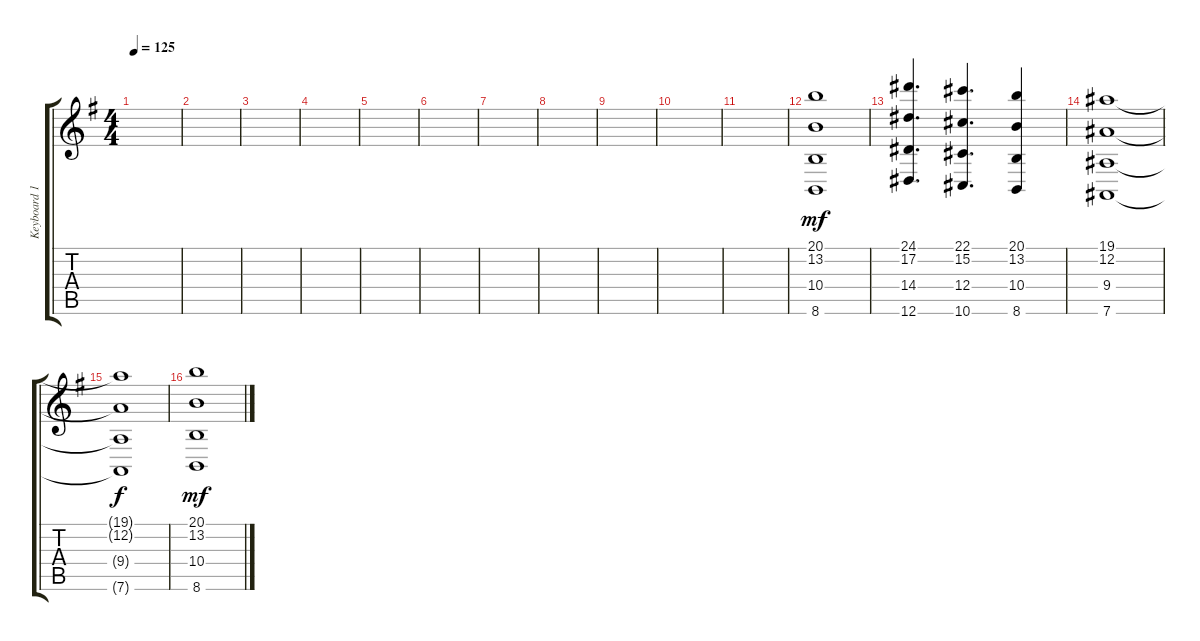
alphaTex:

\track ("Keyboard 1" "Keyboard 1") {instrument stringensemble1}
\staff {score tabs}
\tuning (Eb4 Bb3 Gb3 Db3 Ab2 Eb2) {hide}
\ts (4 4)
\tempo 125
\clef g2
\ks eminor
|
|
|
|
|
|
|
|
|
|
|
(20.1 13.2 10.4 8.6).1{dy mf volume 12} |
(24.1 17.2 14.4 12.6).4{d} (22.1 15.2 12.4 10.6).4{d} (20.1 13.2 10.4 8.6).4 |
(19.1 12.2 9.4 7.6).1 |
(19.1{t} 12.2{t} 9.4{t} 7.6{t}).1{dy f} |
(20.1 13.2 10.4 8.6).1{dy mf}
